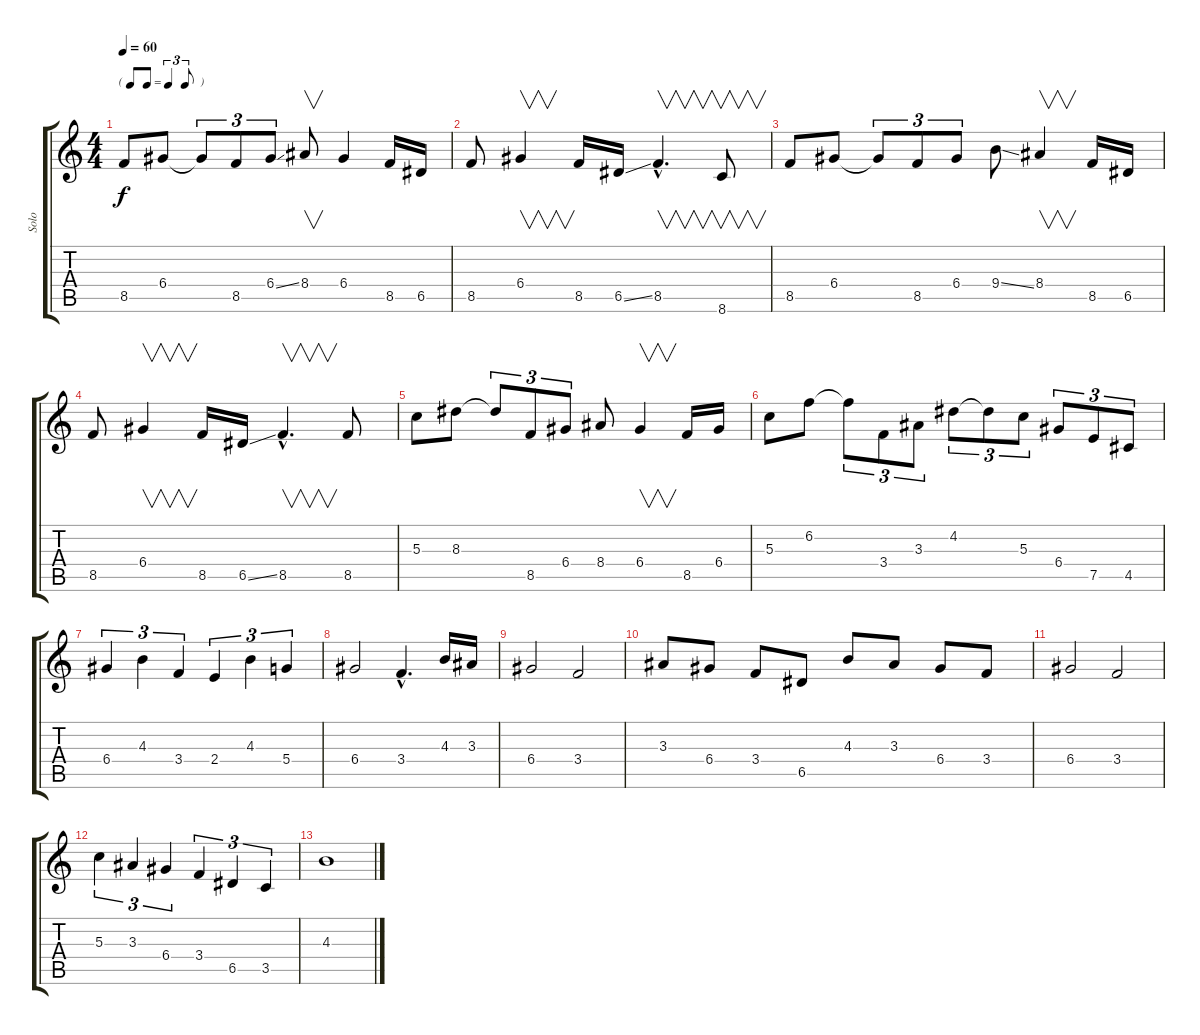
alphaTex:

\track ("Solo" "Solo") {instrument electricguitarjazz}
\staff {score tabs}
\tuning (E4 B3 G3 D3 A2 E2) {hide}
\ts (4 4)
\tf triplet8th
\tempo 60
\clef g2
\ks c
8.5.8{dy f instrument electricguitarjazz} 6.4.8 6.4{t}.8{tu (3 2)} 8.5.8{tu (3 2)} 6.4{ss}.8{tu (3 2)} 8.4.8{v} 6.4.4 8.5.16 6.5.16 |
8.5.8 6.4.4{v} 8.5.16 6.5{ss}.16 8.5{hac}.4{v d} 8.6.8{v} |
8.5.8 6.4.8 6.4{t}.8{tu (3 2)} 8.5.8{tu (3 2)} 6.4.8{tu (3 2)} 9.4{ss}.8 8.4.4{v} 8.5.16 6.5.16 |
8.5.8 6.4.4{v} 8.5.16 6.5{ss}.16 8.5{hac}.4{v d} 8.5.8 |
5.3.8 8.3.8 8.3{t}.8{tu (3 2)} 8.5.8{tu (3 2)} 6.4.8{tu (3 2)} 8.4.8 6.4.4{v} 8.5.16 6.4.16 |
5.3.8 6.2.8 6.2{t}.8{tu (3 2)} 3.4.8{tu (3 2)} 3.3.8{tu (3 2)} 4.2.8{tu (3 2)} 4.2{t}.8{tu (3 2)} 5.3.8{tu (3 2)} 6.4.8{tu (3 2)} 7.5.8{tu (3 2)} 4.5.8{tu (3 2)} |
6.4.4{tu (3 2)} 4.3.4{tu (3 2)} 3.4.4{tu (3 2)} 2.4.4{tu (3 2)} 4.3.4{tu (3 2)} 5.4.4{tu (3 2)} |
6.4.2 3.4{hac}.4{d} 4.3.16 3.3.16 |
6.4.2 3.4.2 |
3.3.8 6.4.8 3.4.8 6.5.8 4.3.8 3.3.8 6.4.8 3.4.8 |
6.4.2 3.4.2 |
5.3.4{tu (3 2)} 3.3.4{tu (3 2)} 6.4.4{tu (3 2)} 3.4.4{tu (3 2)} 6.5.4{tu (3 2)} 3.5.4{tu (3 2)} |
4.3.1
